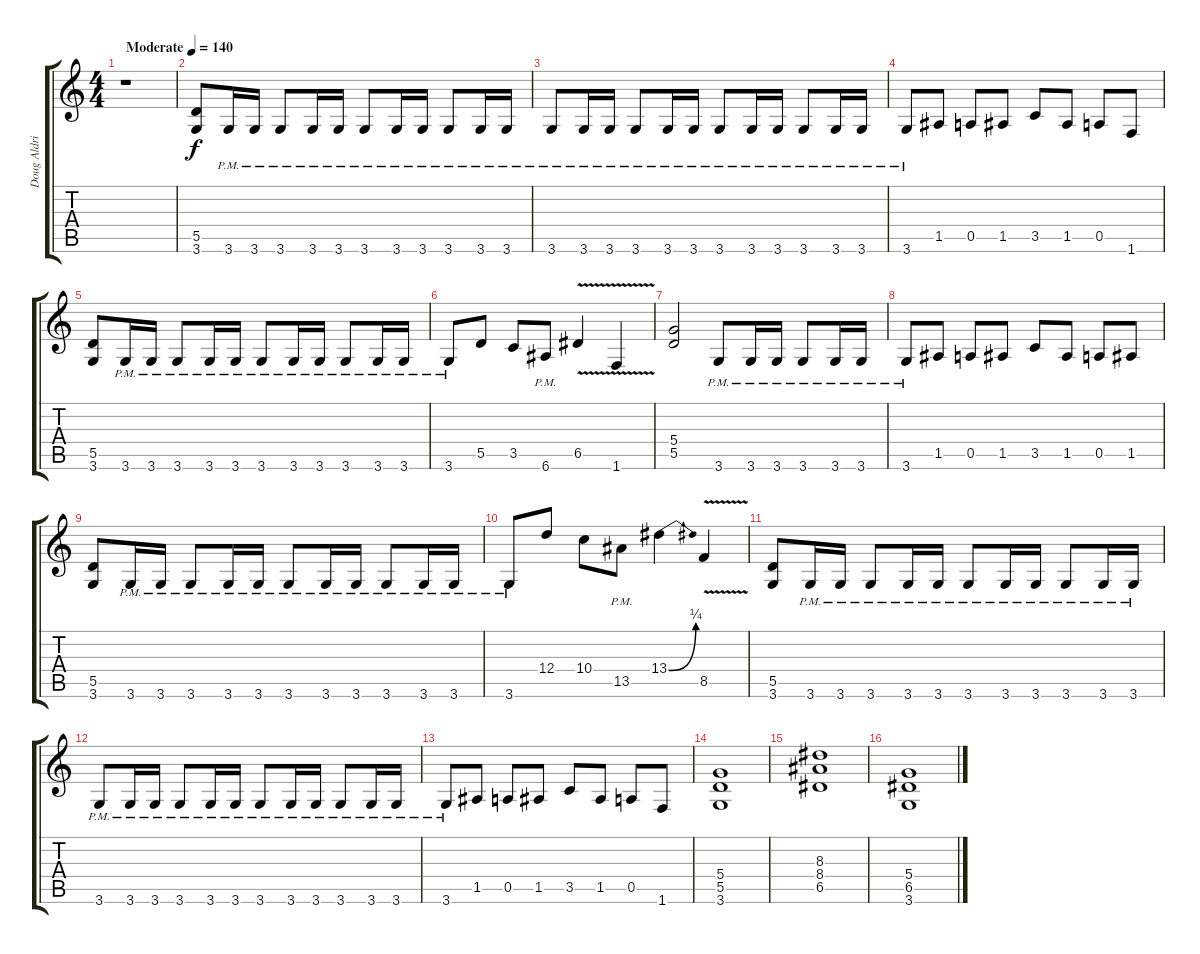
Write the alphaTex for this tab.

\track ("Doug Aldrich II" "Doug Aldri") {instrument distortionguitar}
\staff {score tabs}
\tuning (E4 B3 G3 D3 A2 E2) {hide}
\ts (4 4)
\tempo (140 "Moderate")
\clef g2
\ks c
r.1{dy f instrument distortionguitar} |
(5.5 3.6).8 3.6{pm}.16 3.6{pm}.16 3.6{pm}.8 3.6{pm}.16 3.6{pm}.16 3.6{pm}.8 3.6{pm}.16 3.6{pm}.16 3.6{pm}.8 3.6{pm}.16 3.6{pm}.16 |
3.6{pm}.8 3.6{pm}.16 3.6{pm}.16 3.6{pm}.8 3.6{pm}.16 3.6{pm}.16 3.6{pm}.8 3.6{pm}.16 3.6{pm}.16 3.6{pm}.8 3.6{pm}.16 3.6{pm}.16 |
3.6{pm}.8 1.5.8 0.5.8 1.5.8 3.5.8 1.5.8 0.5.8 1.6.8 |
(5.5 3.6).8 3.6{pm}.16 3.6{pm}.16 3.6{pm}.8 3.6{pm}.16 3.6{pm}.16 3.6{pm}.8 3.6{pm}.16 3.6{pm}.16 3.6{pm}.8 3.6{pm}.16 3.6{pm}.16 |
3.6{pm}.8 5.5.8 3.5.8 6.6{pm}.8 6.5{v}.4 1.6{v}.4 |
(5.4 5.5).2 3.6{pm}.8 3.6{pm}.16 3.6{pm}.16 3.6{pm}.8 3.6{pm}.16 3.6{pm}.16 |
3.6{pm}.8 1.5.8 0.5.8 1.5.8 3.5.8 1.5.8 0.5.8 1.5.8 |
(5.5 3.6).8 3.6{pm}.16 3.6{pm}.16 3.6{pm}.8 3.6{pm}.16 3.6{pm}.16 3.6{pm}.8 3.6{pm}.16 3.6{pm}.16 3.6{pm}.8 3.6{pm}.16 3.6{pm}.16 |
3.6{pm}.8 12.4.8 10.4.8 13.5{pm}.8 13.4{be (bend 0 0 60 1)}.4 8.5{v}.4 |
(5.5 3.6).8 3.6{pm}.16 3.6{pm}.16 3.6{pm}.8 3.6{pm}.16 3.6{pm}.16 3.6{pm}.8 3.6{pm}.16 3.6{pm}.16 3.6{pm}.8 3.6{pm}.16 3.6{pm}.16 |
3.6{pm}.8 3.6{pm}.16 3.6{pm}.16 3.6{pm}.8 3.6{pm}.16 3.6{pm}.16 3.6{pm}.8 3.6{pm}.16 3.6{pm}.16 3.6{pm}.8 3.6{pm}.16 3.6{pm}.16 |
3.6{pm}.8 1.5.8 0.5.8 1.5.8 3.5.8 1.5.8 0.5.8 1.6.8 |
(5.4 5.5 3.6).1 |
(8.3 8.4 6.5).1 |
(5.4 6.5 3.6).1
